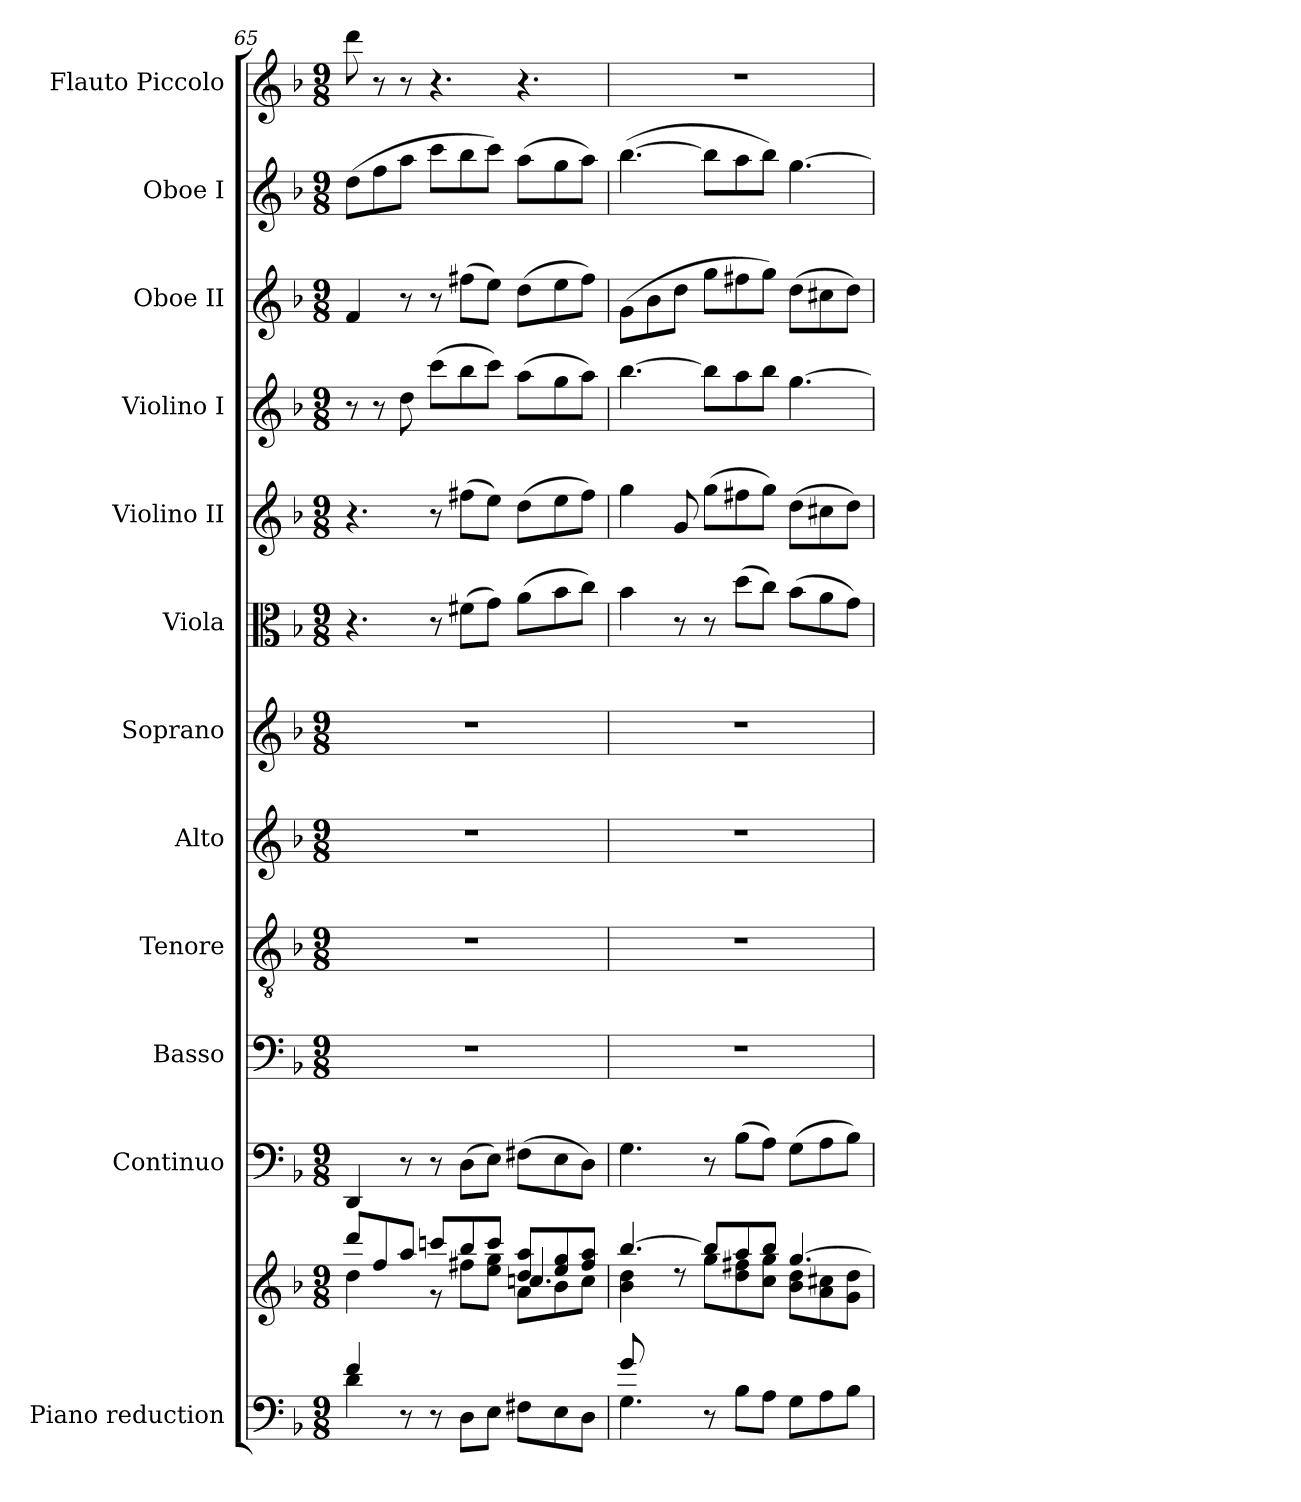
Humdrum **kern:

**kern	**kern	**kern	**kern	**kern	**kern	**kern	**kern	**kern	**kern	**kern	**kern	**kern
*part12	*part12	*part11	*part10	*part9	*part8	*part7	*part6	*part5	*part4	*part3	*part2	*part1
*staff13	*staff12	*staff11	*staff10	*staff9	*staff8	*staff7	*staff6	*staff5	*staff4	*staff3	*staff2	*staff1
*I"Piano reduction	*	*I"Continuo	*I"Basso	*I"Tenore	*I"Alto	*I"Soprano	*I"Viola	*I"Violino II	*I"Violino I	*I"Oboe II	*I"Oboe I	*I"Flauto Piccolo
*I'Pno	*	*	*	*	*	*	*	*	*	*I'Ob	*I'Ob	*I'Picc
*clefF4	*clefG2	*clefF4	*clefF4	*clefGv2	*clefG2	*clefG2	*clefC3	*clefG2	*clefG2	*clefG2	*clefG2	*clefG2
*	*	*	*	*	*	*	*	*	*	*	*	*ITrd-7c-12
*k[b-]	*k[b-]	*k[b-]	*k[b-]	*k[b-]	*k[b-]	*k[b-]	*k[b-]	*k[b-]	*k[b-]	*k[b-]	*k[b-]	*k[b-]
*M9/8	*M9/8	*M9/8	*M9/8	*M9/8	*M9/8	*M9/8	*M9/8	*M9/8	*M9/8	*M9/8	*M9/8	*M9/8
=65	=65	=65	=65	=65	=65	=65	=65	=65	=65	=65	=65	=65
*^	*^	*	*	*	*	*	*	*	*	*	*	*
*	*	*	*^	*	*	*	*	*	*	*	*	*	*	*
4f/	4d\	8ddd/L	4dd\	2.ryy	4DD/	8%9r	8%9r	8%9r	8%9r	4.r	4.r	8r	4f/	(>8dd\L	8dddd\
.	.	8ff/	.	.	.	.	.	.	.	.	.	8r	.	8ff\	8r
8r	8ryy	8aa/J	8ryy	.	8r	.	.	.	.	.	.	8dd\	8r	8aa\J	8r
8r	8ryy	8cccn/L	8r	.	8r	.	.	.	.	8r	8r	(>8ccc\L	8r	8ccc\L	4.r
8ryy	8D\L	8bb-/	8ff#X\L	.	(>8D\L	.	.	.	.	(>8f#X\L	(>8ff#X\L	8bb-\	(>8ff#X\L	8bb-\	.
8ryy	8E\J	8ccc/J	8ee\ 8gg\J	.	8E\J)	.	.	.	.	8g\J)	8ee\J)	8ccc\J)	8ee\J)	8ccc\J)	.
4.ryy	8F#X\L	8dd/ 8aa/L	8a\L	4.ccn/	(>8F#X\L	.	.	.	.	(>8a\L	(>8dd\L	(>8aa\L	(>8dd\L	(>8aa\L	4.r
.	8E\	8ee/ 8gg/	8b-\	.	8E\	.	.	.	.	8b-\	8ee\	8gg\	8ee\	8gg\	.
.	8D\J	8ff#/ 8aa/J	8cc\J	.	8D\J)	.	.	.	.	8cc\J)	8ff#\J)	8aa\J)	8ff#\J)	8aa\J)	.
!!LO:PB:g=z
=66	=66	=66	=66	=66	=66	=66	=66	=66	=66	=66	=66	=66	=66	=66	=66
8g/L	4.G\	[4.bb-/	8ryy	4b-\ 4dd\	4.G\	8%9r	8%9r	8%9r	8%9r	4b-\	4gg\	[4.bb-\	(>8g\L	(>[4.bb-\	8%9r
1ryy	.	.	8b-\	.	.	.	.	.	.	.	.	.	8b-\	.	.
.	.	.	8dd\J	8rdd	.	.	.	.	.	8r	8g/	.	8dd\J	.	.
.	8r	8bb-/L]	8gg\L	2.ryy	8r	.	.	.	.	8r	(>8gg\L	8bb-\L]	8gg\L	8bb-\L]	.
.	8B-\L	8aa/	8dd\ 8ff#X\	.	(>8B-\L	.	.	.	.	(>8dd\L	8ff#X\	8aa\	8ff#X\	8aa\	.
.	8A\J	8bb-/J	8cc\ 8gg\J	.	8A\J)	.	.	.	.	8cc\J)	8gg\J)	8bb-\J	8gg\J)	8bb-\J)	.
.	8G\L	[4.gg/	8b-\ 8dd\L	.	(>8G\L	.	.	.	.	(>8b-\L	(>8dd\L	[4.gg\	(>8dd\L	[4.gg\	.
.	8A\	.	8a\ 8cc#X\	.	8A\	.	.	.	.	8a\	8cc#X\	.	8cc#X\	.	.
.	8B-\J	.	8g\ 8dd\J	.	8B-\J)	.	.	.	.	8g\J)	8dd\J)	.	8dd\J)	.	.
*v	*v	*	*	*	*	*	*	*	*	*	*	*	*	*	*
*	*v	*v	*v	*	*	*	*	*	*	*	*	*	*	*
=	=	=	=	=	=	=	=	=	=	=	=	=
*-	*-	*-	*-	*-	*-	*-	*-	*-	*-	*-	*-	*-
